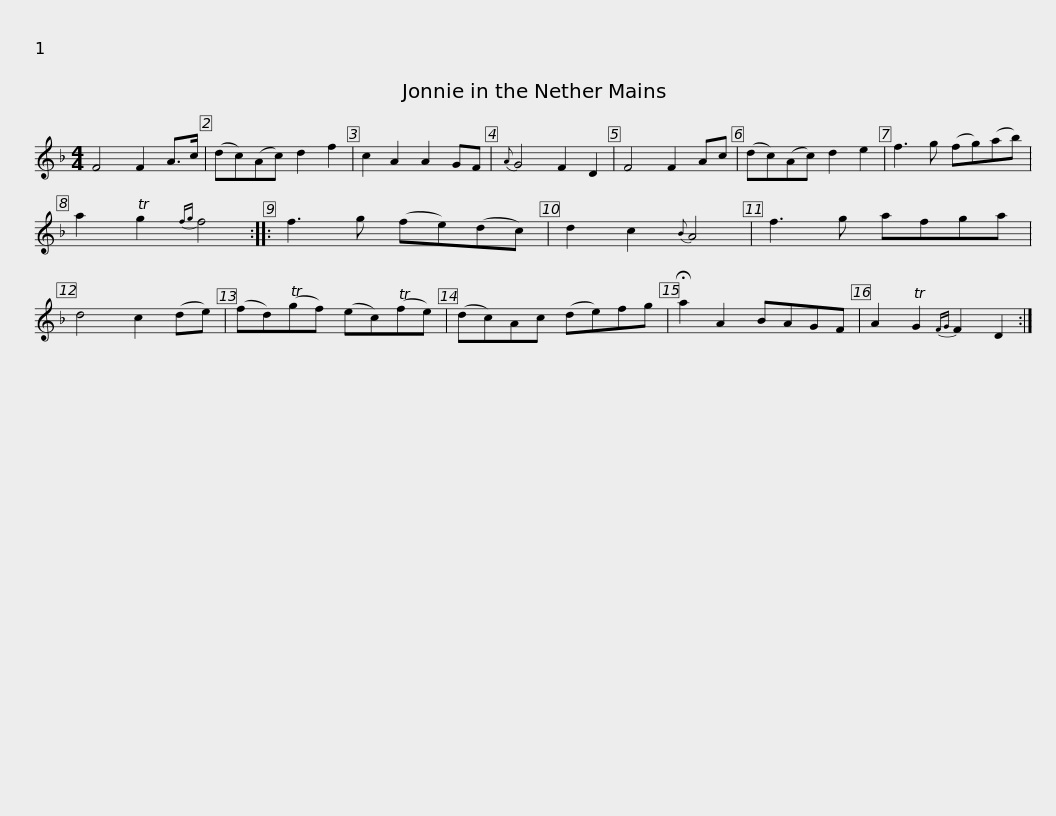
X:1
L:1/8
M:4/4
I:linebreak $
K:F
V:1 treble
V:1
 F4 F2 A>c | (dc)(Ac) d2 f2 | c2 A2 A2 GF |{A} G4 F2 D2 | F4 F2 Ac | %5
 (dc)(Ac) d2 e2 | f3 g (fg)(ab) | a2 Tg2{fg} f4 ::$ f3 g (fe)(dc) | d2 c2{B} A4 | %10
 f3 g afga | d4 c2 (de) | (fd)(Tgf) (ec)(Tfe) | (dc)Ac (de)fg | !fermata!a2 A2 BAGF |$ %15
 A2 TG2{FG} F2 D2 :| %16
